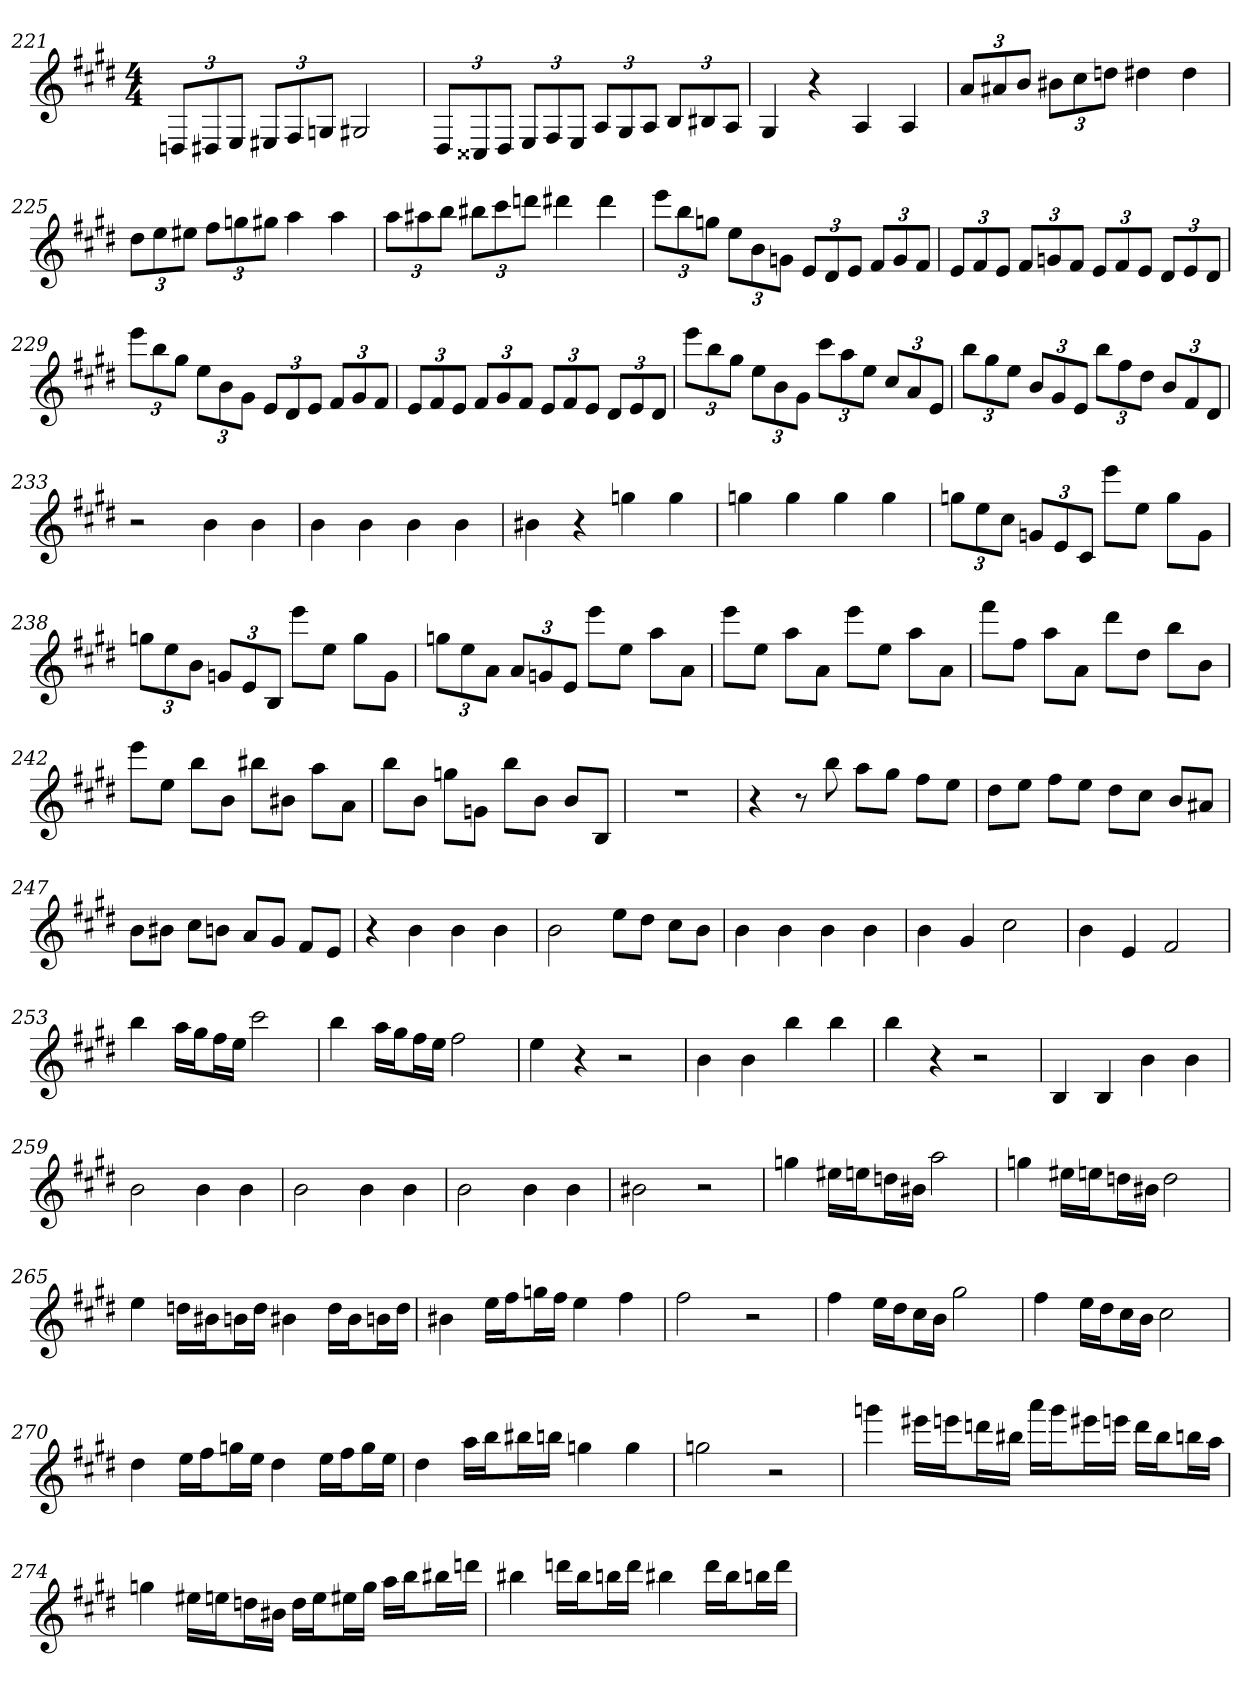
**kern
*part1
*staff1
*clefG2
*k[f#c#g#d#]
*E:
*M4/4
=221
12Dn/L
12D#X/
12E/J
12E#X/L
12F#/
12Gn/J
2G#X
=222
12D#/L
12C##X/
12D#/J
12E/L
12F#/
12E/J
12A/L
12G#/
12A/J
12B/L
12B#X/
12A/J
=223
4G#
4r
4A
4A
=224
12a/L
12a#X/
12b/J
12b#X\L
12cc#\
12ddn\J
4dd#X
4dd#
=225
12dd#\L
12ee\
12ee#X\J
12ff#\L
12ggn\
12gg#X\J
4aa
4aa
=226
12aa\L
12aa#X\
12bb\J
12bb#X\L
12ccc#\
12dddn\J
4ddd#X
4ddd#
=227
12eee\L
12bb\
12ggn\J
12ee\L
12b\
12gn\J
12e/L
12d#/
12e/J
12f#/L
12g/
12f#/J
=228
12e/L
12f#/
12e/J
12f#/L
12gn/
12f#/J
12e/L
12f#/
12e/J
12d#/L
12e/
12d#/J
=229
12eee\L
12bb\
12gg#\J
12ee\L
12b\
12g#\J
12e/L
12d#/
12e/J
12f#/L
12g#/
12f#/J
=230
12e/L
12f#/
12e/J
12f#/L
12g#/
12f#/J
12e/L
12f#/
12e/J
12d#/L
12e/
12d#/J
=231
12eee\L
12bb\
12gg#\J
12ee\L
12b\
12g#\J
12ccc#\L
12aa\
12ee\J
12cc#/L
12a/
12e/J
=232
12bb\L
12gg#\
12ee\J
12b/L
12g#/
12e/J
12bb\L
12ff#\
12dd#\J
12b/L
12f#/
12d#/J
=233
2r
4b
4b
=234
4b
4b
4b
4b
=235
4b#X
4r
4ggn
4gg
=236
4ggn
4gg
4gg
4gg
=237
12ggn\L
12ee\
12cc#\J
12gn/L
12e/
12c#/J
8eee\L
8ee\J
8gg\L
8g\J
=238
12ggn\L
12ee\
12b\J
12gn/L
12e/
12B/J
8eee\L
8ee\J
8gg\L
8g\J
=239
12ggn\L
12ee\
12a\J
12a/L
12gn/
12e/J
8eee\L
8ee\J
8aa\L
8a\J
=240
8eee\L
8ee\J
8aa\L
8a\J
8eee\L
8ee\J
8aa\L
8a\J
=241
8fff#\L
8ff#\J
8aa\L
8a\J
8ddd#\L
8dd#\J
8bb\L
8b\J
=242
8eee\L
8ee\J
8bb\L
8b\J
8bb#X\L
8b#X\J
8aa\L
8a\J
=243
8bb\L
8b\J
8ggn\L
8gn\J
8bb\L
8b\J
8b/L
8B/J
=244
1r
=245
4r
8r
8bb
8aa\L
8gg#\J
8ff#\L
8ee\J
=246
8dd#\L
8ee\J
8ff#\L
8ee\J
8dd#\L
8cc#\J
8b/L
8a#X/J
=247
8b\L
8b#X\J
8cc#\L
8bn\J
8a/L
8g#/J
8f#/L
8e/J
=248
4r
4b
4b
4b
=249
2b
8ee\L
8dd#\J
8cc#\L
8b\J
=250
4b
4b
4b
4b
=251
4b
4g#
2cc#
=252
4b
4e
2f#
=253
4bb
16aa\LL
16gg#\J
16ff#\L
16ee\JJ
2ccc#
=254
4bb
16aa\LL
16gg#\J
16ff#\L
16ee\JJ
2ff#
=255
4ee
4r
2r
=256
4b
4b
4bb
4bb
=257
4bb
4r
2r
=258
4B
4B
4b
4b
=259
2b
4b
4b
=260
2b
4b
4b
=261
2b
4b
4b
=262
2b#X
2r
=263
4ggn
16ee#X\LL
16een\J
16ddn\L
16b#X\JJ
2aa
=264
4ggn
16ee#X\LL
16een\J
16ddn\L
16b#X\JJ
2dd
=265
4ee
16ddn\LL
16b#X\J
16bn\L
16dd\JJ
4b#X
16dd\LL
16b#\J
16bn\L
16dd\JJ
=266
4b#X
16ee\LL
16ff#\J
16ggn\L
16ff#\JJ
4ee
4ff#
=267
2ff#
2r
=268
4ff#
16ee\LL
16dd#\J
16cc#\L
16b\JJ
2gg#
=269
4ff#
16ee\LL
16dd#\J
16cc#\L
16b\JJ
2cc#
=270
4dd#
16ee\LL
16ff#\J
16ggn\L
16ee\JJ
4dd#
16ee\LL
16ff#\J
16gg\L
16ee\JJ
=271
4dd#
16aa\LL
16bb\J
16bb#X\L
16bbn\JJ
4ggn
4gg
=272
2ggn
2r
=273
4gggn
16eee#X\LL
16eeen\J
16dddn\L
16bb#X\JJ
16aaa\LL
16ggg\J
16eee#X\L
16eeen\JJ
16ddd\LL
16bb#\J
16bbn\L
16aa\JJ
=274
4ggn
16ee#X\LL
16een\J
16ddn\L
16b#X\JJ
16dd\LL
16ee\J
16ee#X\L
16gg\JJ
16aa\LL
16bb\J
16bb#X\L
16dddn\JJ
=275
4bb#X
16dddn\LL
16bb#\J
16bbn\L
16ddd\JJ
4bb#X
16ddd\LL
16bb#\J
16bbn\L
16ddd\JJ
=
*-
